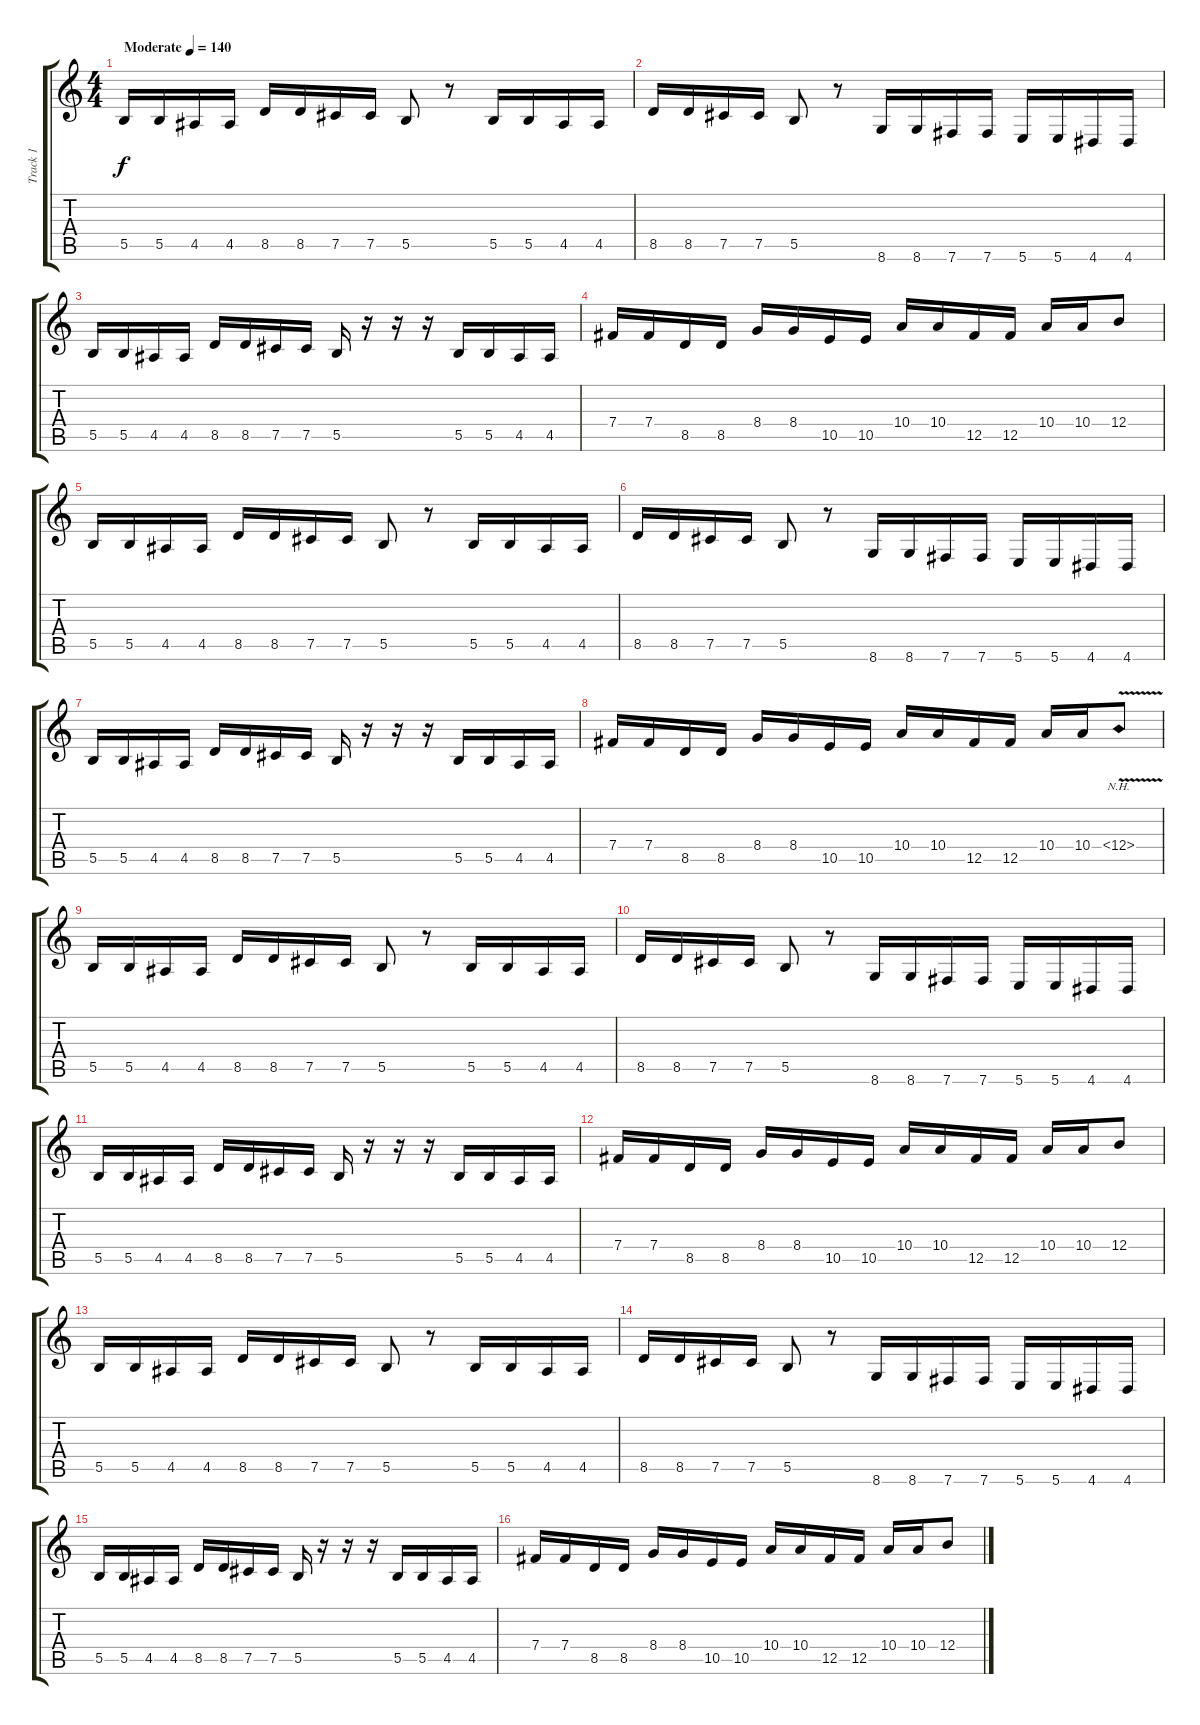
\track ("Track 1" "Track 1") {instrument distortionguitar}
\staff {score tabs}
\tuning (Db4 Ab3 E3 B2 Gb2 B1) {hide}
\ts (4 4)
\tempo (140 "Moderate")
\clef g2
\ks c
5.5.16{dy f instrument distortionguitar} 5.5.16 4.5.16 4.5.16 8.5.16 8.5.16 7.5.16 7.5.16 5.5.8 r.8 5.5.16 5.5.16 4.5.16 4.5.16 |
8.5.16 8.5.16 7.5.16 7.5.16 5.5.8 r.8 8.6.16 8.6.16 7.6.16 7.6.16 5.6.16 5.6.16 4.6.16 4.6.16 |
5.5.16 5.5.16 4.5.16 4.5.16 8.5.16 8.5.16 7.5.16 7.5.16 5.5.16 r.16 r.16 r.16 5.5.16 5.5.16 4.5.16 4.5.16 |
7.4.16 7.4.16 8.5.16 8.5.16 8.4.16 8.4.16 10.5.16 10.5.16 10.4.16 10.4.16 12.5.16 12.5.16 10.4.16 10.4.16 12.4.8 |
5.5.16 5.5.16 4.5.16 4.5.16 8.5.16 8.5.16 7.5.16 7.5.16 5.5.8 r.8 5.5.16 5.5.16 4.5.16 4.5.16 |
8.5.16 8.5.16 7.5.16 7.5.16 5.5.8 r.8 8.6.16 8.6.16 7.6.16 7.6.16 5.6.16 5.6.16 4.6.16 4.6.16 |
5.5.16 5.5.16 4.5.16 4.5.16 8.5.16 8.5.16 7.5.16 7.5.16 5.5.16 r.16 r.16 r.16 5.5.16 5.5.16 4.5.16 4.5.16 |
7.4.16 7.4.16 8.5.16 8.5.16 8.4.16 8.4.16 10.5.16 10.5.16 10.4.16 10.4.16 12.5.16 12.5.16 10.4.16 10.4.16 12.4{nh v}.8 |
5.5.16 5.5.16 4.5.16 4.5.16 8.5.16 8.5.16 7.5.16 7.5.16 5.5.8 r.8 5.5.16 5.5.16 4.5.16 4.5.16 |
8.5.16 8.5.16 7.5.16 7.5.16 5.5.8 r.8 8.6.16 8.6.16 7.6.16 7.6.16 5.6.16 5.6.16 4.6.16 4.6.16 |
5.5.16 5.5.16 4.5.16 4.5.16 8.5.16 8.5.16 7.5.16 7.5.16 5.5.16 r.16 r.16 r.16 5.5.16 5.5.16 4.5.16 4.5.16 |
7.4.16 7.4.16 8.5.16 8.5.16 8.4.16 8.4.16 10.5.16 10.5.16 10.4.16 10.4.16 12.5.16 12.5.16 10.4.16 10.4.16 12.4.8 |
5.5.16 5.5.16 4.5.16 4.5.16 8.5.16 8.5.16 7.5.16 7.5.16 5.5.8 r.8 5.5.16 5.5.16 4.5.16 4.5.16 |
8.5.16 8.5.16 7.5.16 7.5.16 5.5.8 r.8 8.6.16 8.6.16 7.6.16 7.6.16 5.6.16 5.6.16 4.6.16 4.6.16 |
5.5.16 5.5.16 4.5.16 4.5.16 8.5.16 8.5.16 7.5.16 7.5.16 5.5.16 r.16 r.16 r.16 5.5.16 5.5.16 4.5.16 4.5.16 |
7.4.16 7.4.16 8.5.16 8.5.16 8.4.16 8.4.16 10.5.16 10.5.16 10.4.16 10.4.16 12.5.16 12.5.16 10.4.16 10.4.16 12.4.8
